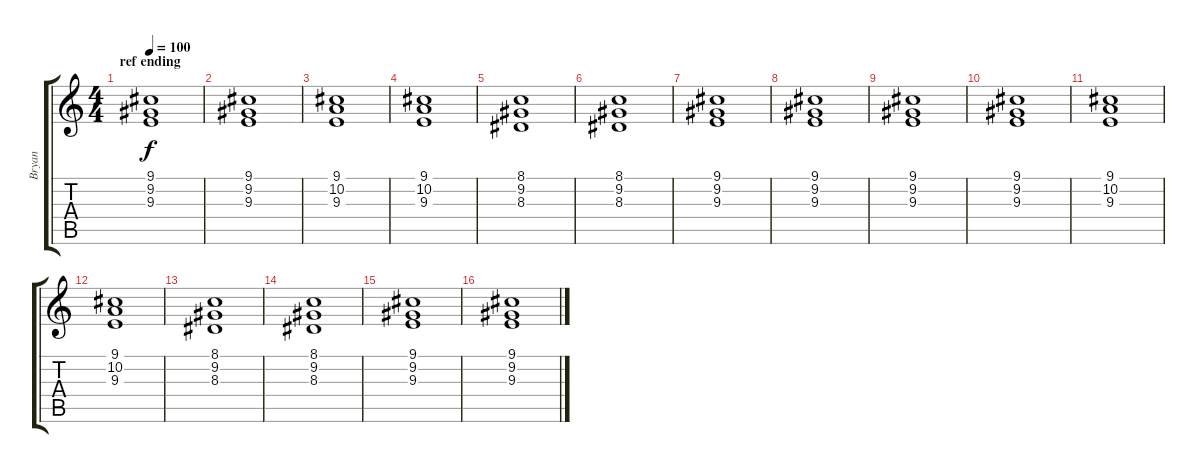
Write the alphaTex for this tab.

\track ("Bryan" "Bryan") {instrument stringensemble1}
\staff {score tabs}
\tuning (E4 B3 G3 D3 A2 E2) {hide}
\ts (4 4)
\section ("" "ref ending")
\tempo 100
\clef g2
\ks c
(9.1 9.2 9.3).1{dy f volume 6} |
(9.1 9.2 9.3).1 |
(9.1 10.2 9.3).1 |
(9.1 10.2 9.3).1 |
(8.1 9.2 8.3).1 |
(8.1 9.2 8.3).1 |
(9.1 9.2 9.3).1 |
(9.1 9.2 9.3).1 |
(9.1 9.2 9.3).1{volume 6} |
(9.1 9.2 9.3).1 |
(9.1 10.2 9.3).1 |
(9.1 10.2 9.3).1 |
(8.1 9.2 8.3).1 |
(8.1 9.2 8.3).1 |
(9.1 9.2 9.3).1 |
(9.1 9.2 9.3).1
